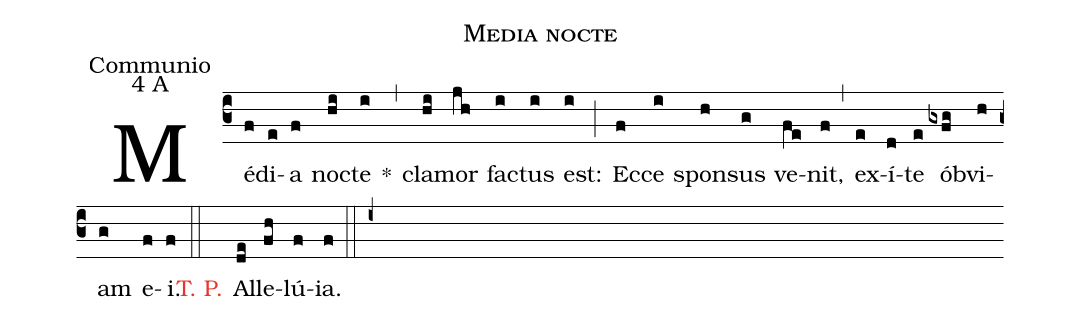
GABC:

name: Media nocte;
office-part: Communio;
mode: 4;
mode-differentia: A;
%%
(c3)

Mé(f)di(e)a(f) noc(hi)te(i) *(,) cla(hi)mor(jh) fac(i)tus(i) est:(i) (;) Ec(f)ce(i) spon(h)sus(g) ve(fe)nit,(f) (,) ex(e)í(d)te(e) ób(gxfg)vi(h)am(g) e(f)i.(f)

(::)

<c>T. P.</c>() Al(de)le(fh)lú(f)ia.(f)

(::)

(i+)
